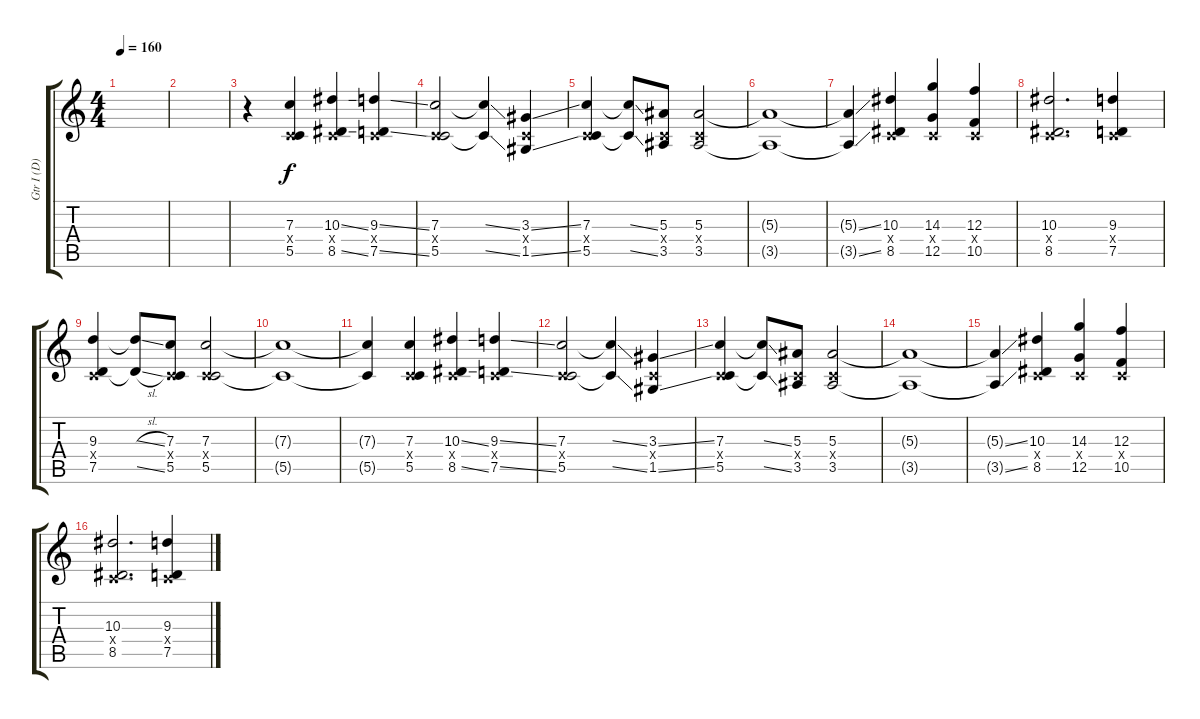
\track ("Gtr I (D)" "Gtr I (D)") {instrument electricguitarclean}
\staff {score tabs}
\tuning (D4 A3 F3 C3 G2 D2) {hide}
\ts (4 4)
\tempo 160
\clef g2
\ks c
|
|
r.4 (7.3 0.4{x} 5.5).4{dy f} (10.3{ss} 0.4{x} 8.5{ss}).4 (9.3{ss} 0.4{x} 7.5{ss}).4 |
(7.3 0.4{x} 5.5).2 (7.3{ss t} 5.5{ss t}).4 (3.3{ss} 0.4{x} 1.5{ss}).4 |
(7.3 0.4{x} 5.5).4 (7.3{ss t} 5.5{ss t}).8 (5.3 0.4{x} 3.5).8 (5.3 0.4{x} 3.5).2 |
(5.3{t} 3.5{t}).1 |
(5.3{ss t} 3.5{ss t}).4 (10.3 0.4{x} 8.5).4 (14.3 0.4{x} 12.5).4 (12.3 0.4{x} 10.5).4 |
(10.3 0.4{x} 8.5).2{d} (9.3 0.4{x} 7.5).4 |
(9.3 0.4{x} 7.5).4 (9.3{sl t} 7.5{sl t}).8 (7.3 0.4{x} 5.5).8 (7.3 0.4{x} 5.5).2 |
(7.3{t} 5.5{t}).1 |
(7.3{t} 5.5{t}).4 (7.3 0.4{x} 5.5).4 (10.3{ss} 0.4{x} 8.5{ss}).4 (9.3{ss} 0.4{x} 7.5{ss}).4 |
(7.3 0.4{x} 5.5).2 (7.3{ss t} 5.5{ss t}).4 (3.3{ss} 0.4{x} 1.5{ss}).4 |
(7.3 0.4{x} 5.5).4 (7.3{ss t} 5.5{ss t}).8 (5.3 0.4{x} 3.5).8 (5.3 0.4{x} 3.5).2 |
(5.3{t} 3.5{t}).1 |
(5.3{ss t} 3.5{ss t}).4 (10.3 0.4{x} 8.5).4 (14.3 0.4{x} 12.5).4 (12.3 0.4{x} 10.5).4 |
(10.3 0.4{x} 8.5).2{d} (9.3 0.4{x} 7.5).4
